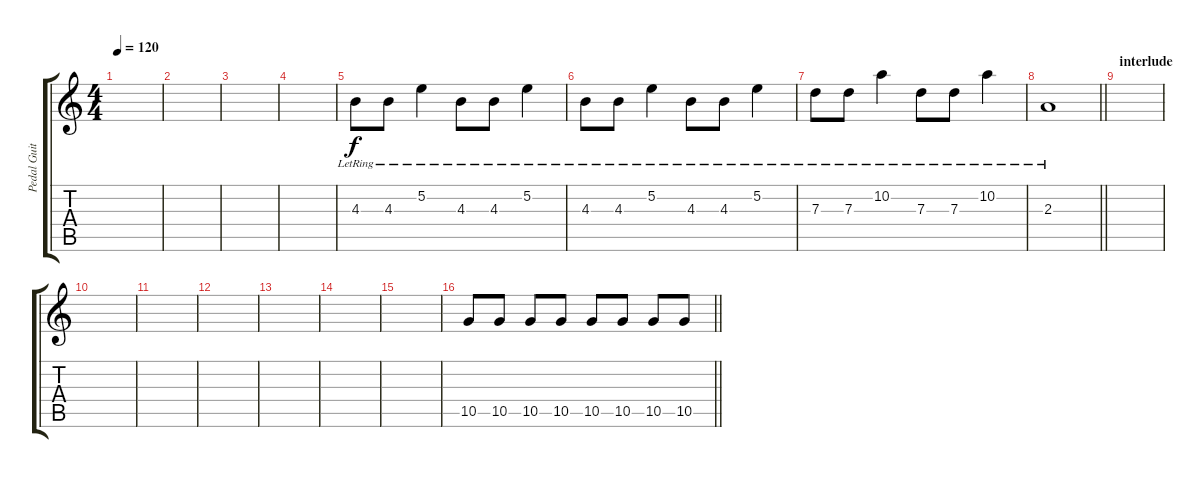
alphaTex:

\track ("Pedal Guitar" "Pedal Guit") {instrument overdrivenguitar}
\staff {score tabs}
\tuning (E4 B3 G3 D3 A2 E2) {hide}
\ts (4 4)
\tempo 120
\clef g2
\ks c
|
|
|
|
4.3{lr}.8 4.3{lr}.8 5.2{lr}.4 4.3{lr}.8 4.3{lr}.8 5.2{lr}.4 |
4.3{lr}.8 4.3{lr}.8 5.2{lr}.4 4.3{lr}.8 4.3{lr}.8 5.2{lr}.4 |
7.3{lr}.8 7.3{lr}.8 10.2{lr}.4 7.3{lr}.8 7.3{lr}.8 10.2{lr}.4 |
\barLineRight lightlight
2.3{lr}.1 |
\section ("" "interlude")
|
|
|
|
|
|
|
\barLineRight lightlight
10.5.8 10.5.8 10.5.8 10.5.8 10.5.8 10.5.8 10.5.8 10.5.8
